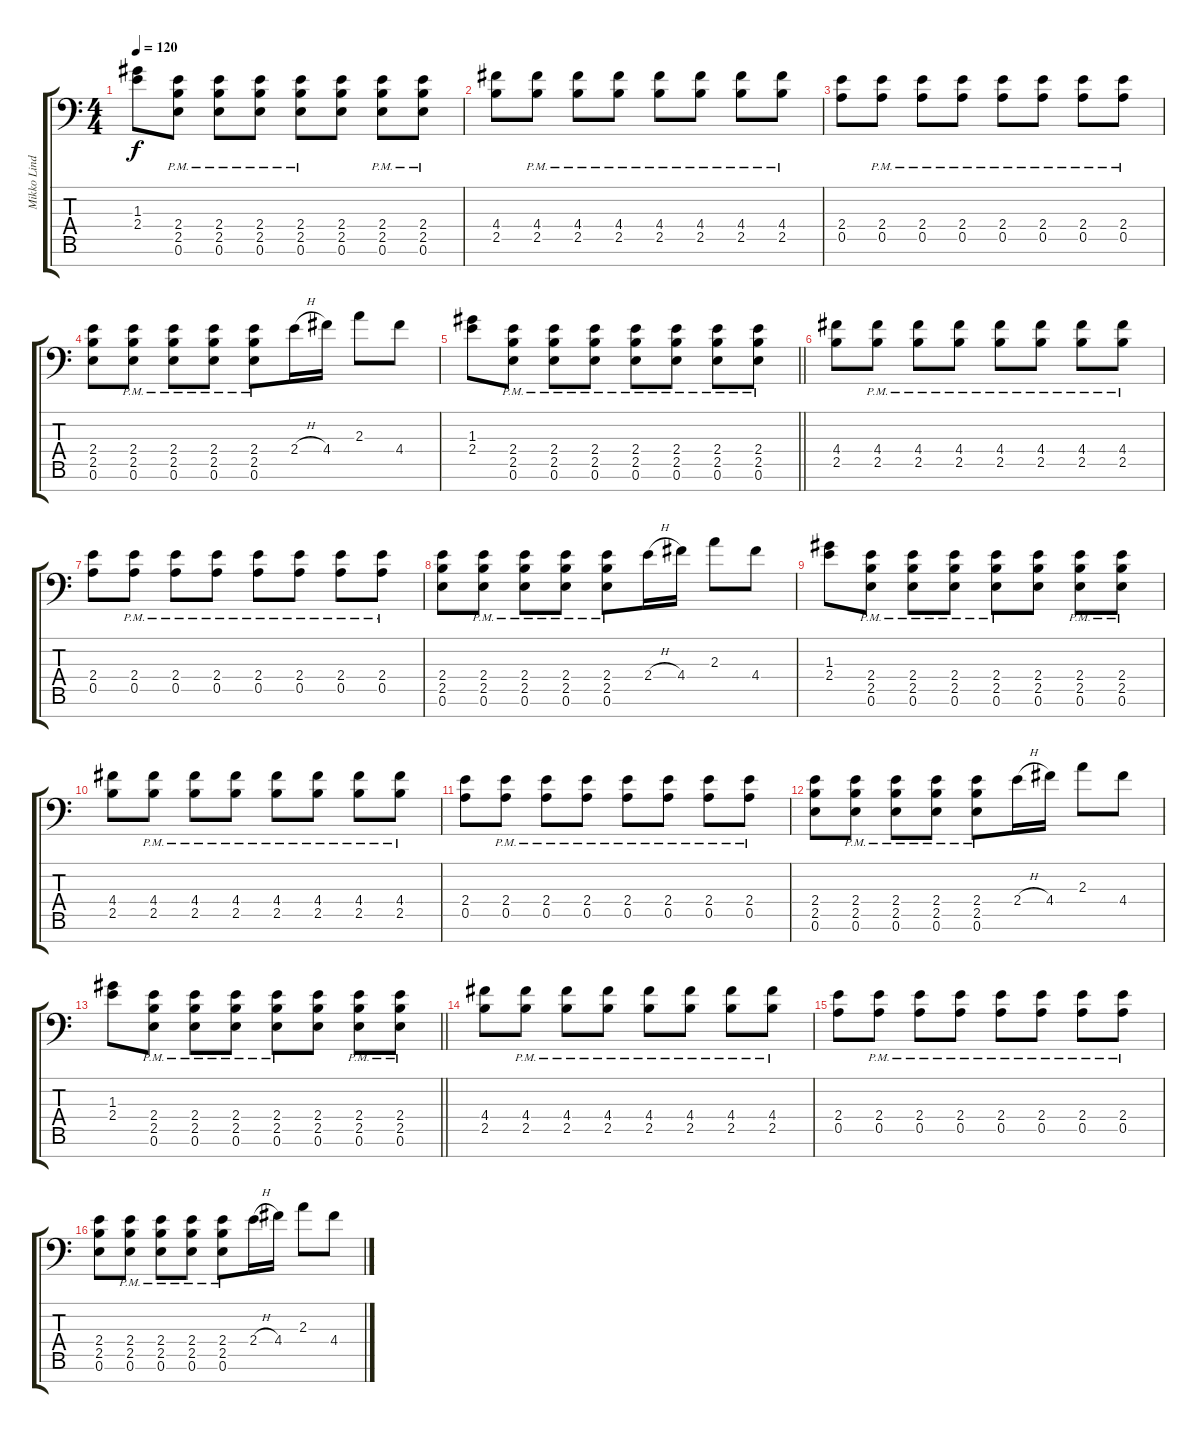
\track ("Mikko Lindström" "Mikko Lind") {instrument acousticguitarsteel}
\staff {score tabs}
\tuning (E4 B3 G3 D3 A2 E2 A1) {hide}
\ts (4 4)
\tempo 120
\clef f4
\ks c
(1.3 2.4).8{dy f} (2.4{pm} 2.5{pm} 0.6{pm}).8 (2.4{pm} 2.5{pm} 0.6{pm}).8 (2.4{pm} 2.5{pm} 0.6{pm}).8 (2.4{pm} 2.5{pm} 0.6{pm}).8 (2.4 2.5 0.6).8 (2.4{pm} 2.5{pm} 0.6{pm}).8 (2.4{pm} 2.5{pm} 0.6{pm}).8 |
(4.4 2.5).8 (4.4{pm} 2.5{pm}).8 (4.4{pm} 2.5{pm}).8 (4.4{pm} 2.5{pm}).8 (4.4{pm} 2.5{pm}).8 (4.4{pm} 2.5{pm}).8 (4.4{pm} 2.5{pm}).8 (4.4{pm} 2.5{pm}).8 |
(2.4 0.5).8 (2.4{pm} 0.5{pm}).8 (2.4{pm} 0.5{pm}).8 (2.4{pm} 0.5{pm}).8 (2.4{pm} 0.5{pm}).8 (2.4{pm} 0.5{pm}).8 (2.4{pm} 0.5{pm}).8 (2.4{pm} 0.5{pm}).8 |
(2.4 2.5 0.6).8 (2.4{pm} 2.5{pm} 0.6{pm}).8 (2.4{pm} 2.5{pm} 0.6{pm}).8 (2.4{pm} 2.5{pm} 0.6{pm}).8 (2.4{pm} 2.5{pm} 0.6{pm}).8 2.4{h}.16 4.4.16 2.3.8 4.4.8 |
\barLineRight lightlight
(1.3 2.4).8 (2.4{pm} 2.5{pm} 0.6{pm}).8 (2.4{pm} 2.5{pm} 0.6{pm}).8 (2.4{pm} 2.5{pm} 0.6{pm}).8 (2.4{pm} 2.5{pm} 0.6{pm}).8 (2.4{pm} 2.5{pm} 0.6{pm}).8 (2.4{pm} 2.5{pm} 0.6{pm}).8 (2.4{pm} 2.5{pm} 0.6{pm}).8 |
(4.4 2.5).8 (4.4{pm} 2.5{pm}).8 (4.4{pm} 2.5{pm}).8 (4.4{pm} 2.5{pm}).8 (4.4{pm} 2.5{pm}).8 (4.4{pm} 2.5{pm}).8 (4.4{pm} 2.5{pm}).8 (4.4{pm} 2.5{pm}).8 |
(2.4 0.5).8 (2.4{pm} 0.5{pm}).8 (2.4{pm} 0.5{pm}).8 (2.4{pm} 0.5{pm}).8 (2.4{pm} 0.5{pm}).8 (2.4{pm} 0.5{pm}).8 (2.4{pm} 0.5{pm}).8 (2.4{pm} 0.5{pm}).8 |
(2.4 2.5 0.6).8 (2.4{pm} 2.5{pm} 0.6{pm}).8 (2.4{pm} 2.5{pm} 0.6{pm}).8 (2.4{pm} 2.5{pm} 0.6{pm}).8 (2.4{pm} 2.5{pm} 0.6{pm}).8 2.4{h}.16 4.4.16 2.3.8 4.4.8 |
(1.3 2.4).8 (2.4{pm} 2.5{pm} 0.6{pm}).8 (2.4{pm} 2.5{pm} 0.6{pm}).8 (2.4{pm} 2.5{pm} 0.6{pm}).8 (2.4{pm} 2.5{pm} 0.6{pm}).8 (2.4 2.5 0.6).8 (2.4{pm} 2.5{pm} 0.6{pm}).8 (2.4{pm} 2.5{pm} 0.6{pm}).8 |
(4.4 2.5).8 (4.4{pm} 2.5{pm}).8 (4.4{pm} 2.5{pm}).8 (4.4{pm} 2.5{pm}).8 (4.4{pm} 2.5{pm}).8 (4.4{pm} 2.5{pm}).8 (4.4{pm} 2.5{pm}).8 (4.4{pm} 2.5{pm}).8 |
(2.4 0.5).8 (2.4{pm} 0.5{pm}).8 (2.4{pm} 0.5{pm}).8 (2.4{pm} 0.5{pm}).8 (2.4{pm} 0.5{pm}).8 (2.4{pm} 0.5{pm}).8 (2.4{pm} 0.5{pm}).8 (2.4{pm} 0.5{pm}).8 |
(2.4 2.5 0.6).8 (2.4{pm} 2.5{pm} 0.6{pm}).8 (2.4{pm} 2.5{pm} 0.6{pm}).8 (2.4{pm} 2.5{pm} 0.6{pm}).8 (2.4{pm} 2.5{pm} 0.6{pm}).8 2.4{h}.16 4.4.16 2.3.8 4.4.8 |
\barLineRight lightlight
(1.3 2.4).8 (2.4{pm} 2.5{pm} 0.6{pm}).8 (2.4{pm} 2.5{pm} 0.6{pm}).8 (2.4{pm} 2.5{pm} 0.6{pm}).8 (2.4{pm} 2.5{pm} 0.6{pm}).8 (2.4 2.5 0.6).8 (2.4{pm} 2.5{pm} 0.6{pm}).8 (2.4{pm} 2.5{pm} 0.6{pm}).8 |
(4.4 2.5).8 (4.4{pm} 2.5{pm}).8 (4.4{pm} 2.5{pm}).8 (4.4{pm} 2.5{pm}).8 (4.4{pm} 2.5{pm}).8 (4.4{pm} 2.5{pm}).8 (4.4{pm} 2.5{pm}).8 (4.4{pm} 2.5{pm}).8 |
(2.4 0.5).8 (2.4{pm} 0.5{pm}).8 (2.4{pm} 0.5{pm}).8 (2.4{pm} 0.5{pm}).8 (2.4{pm} 0.5{pm}).8 (2.4{pm} 0.5{pm}).8 (2.4{pm} 0.5{pm}).8 (2.4{pm} 0.5{pm}).8 |
(2.4 2.5 0.6).8 (2.4{pm} 2.5{pm} 0.6{pm}).8 (2.4{pm} 2.5{pm} 0.6{pm}).8 (2.4{pm} 2.5{pm} 0.6{pm}).8 (2.4{pm} 2.5{pm} 0.6{pm}).8 2.4{h}.16 4.4.16 2.3.8 4.4.8
